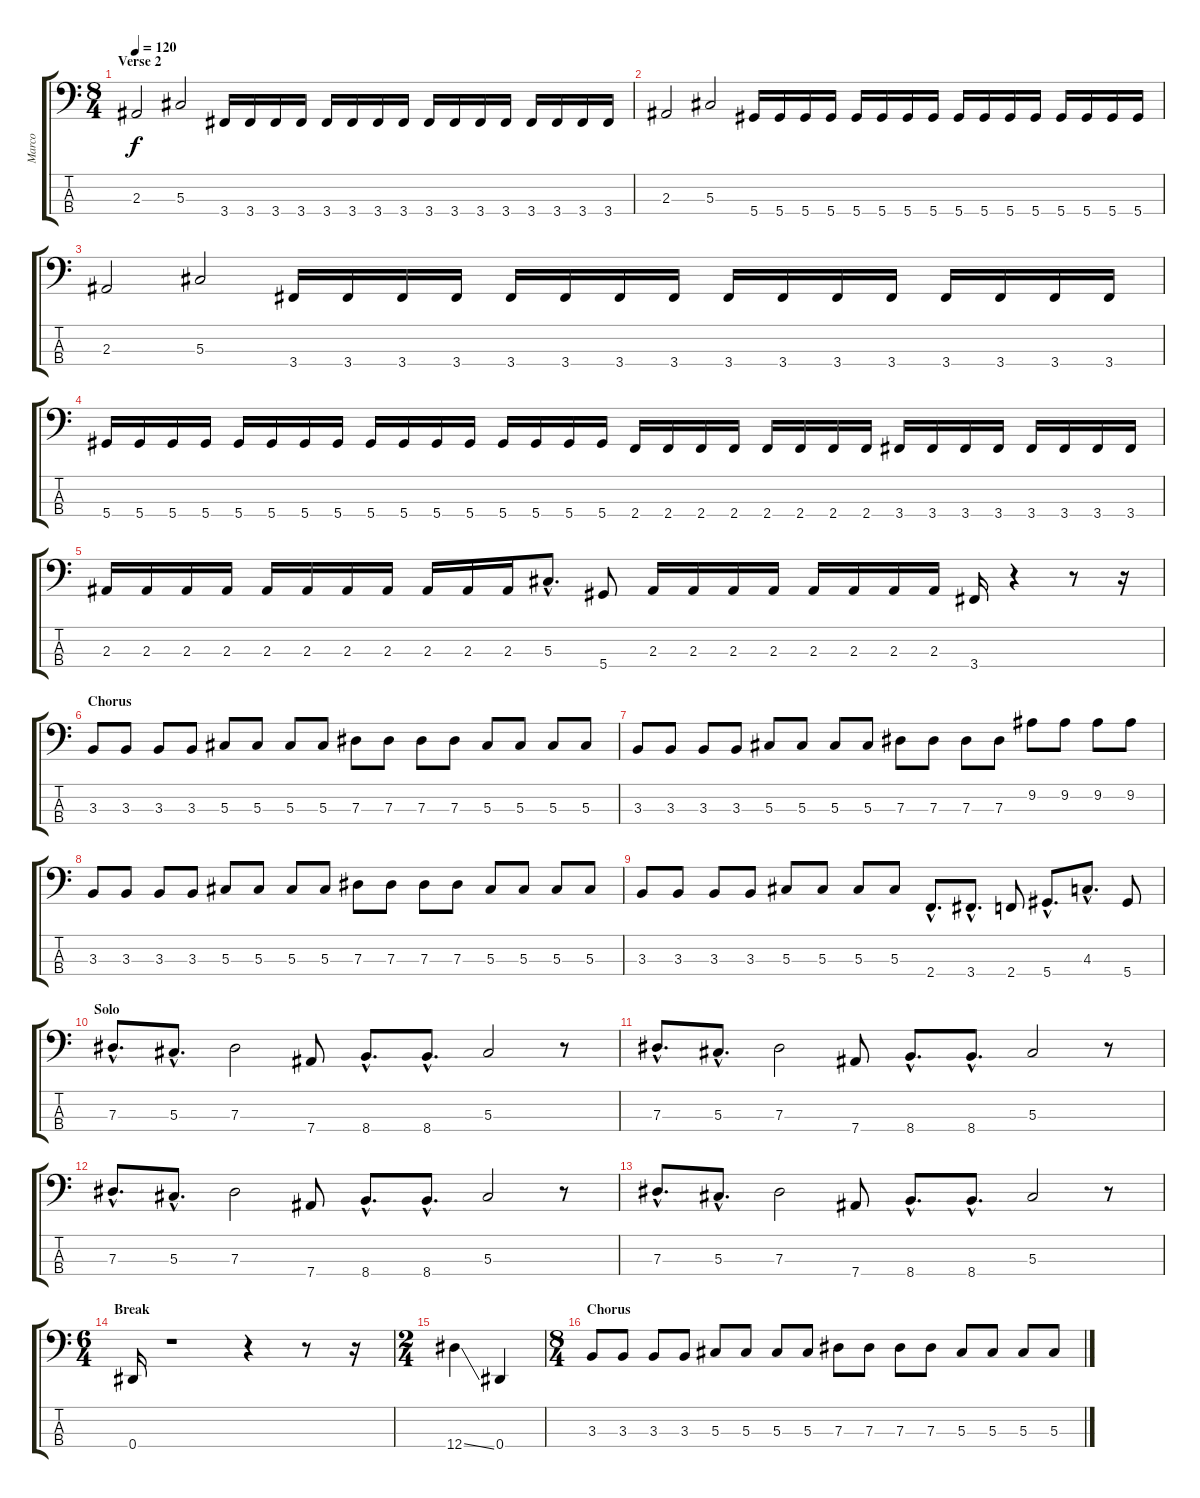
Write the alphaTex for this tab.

\track ("Marco" "Marco") {instrument electricbassfinger}
\staff {score tabs}
\tuning (Gb2 Db2 Ab1 Eb1) {hide}
\ts (8 4)
\section ("" "Verse 2")
\tempo 120
\clef f4
\ks c
2.3.2{dy f} 5.3.2 3.4.16 3.4.16 3.4.16 3.4.16 3.4.16 3.4.16 3.4.16 3.4.16 3.4.16 3.4.16 3.4.16 3.4.16 3.4.16 3.4.16 3.4.16 3.4.16 |
2.3.2 5.3.2 5.4.16 5.4.16 5.4.16 5.4.16 5.4.16 5.4.16 5.4.16 5.4.16 5.4.16 5.4.16 5.4.16 5.4.16 5.4.16 5.4.16 5.4.16 5.4.16 |
2.3.2 5.3.2 3.4.16 3.4.16 3.4.16 3.4.16 3.4.16 3.4.16 3.4.16 3.4.16 3.4.16 3.4.16 3.4.16 3.4.16 3.4.16 3.4.16 3.4.16 3.4.16 |
5.4.16 5.4.16 5.4.16 5.4.16 5.4.16 5.4.16 5.4.16 5.4.16 5.4.16 5.4.16 5.4.16 5.4.16 5.4.16 5.4.16 5.4.16 5.4.16 2.4.16 2.4.16 2.4.16 2.4.16 2.4.16 2.4.16 2.4.16 2.4.16 3.4.16 3.4.16 3.4.16 3.4.16 3.4.16 3.4.16 3.4.16 3.4.16 |
2.3.16 2.3.16 2.3.16 2.3.16 2.3.16 2.3.16 2.3.16 2.3.16 2.3.16 2.3.16 2.3.16 5.3{hac}.8{d} 5.4.8 2.3.16 2.3.16 2.3.16 2.3.16 2.3.16 2.3.16 2.3.16 2.3.16 3.4.16 r.4 r.8 r.16 |
\section ("" "Chorus")
3.3.8 3.3.8 3.3.8 3.3.8 5.3.8 5.3.8 5.3.8 5.3.8 7.3.8 7.3.8 7.3.8 7.3.8 5.3.8 5.3.8 5.3.8 5.3.8 |
3.3.8 3.3.8 3.3.8 3.3.8 5.3.8 5.3.8 5.3.8 5.3.8 7.3.8 7.3.8 7.3.8 7.3.8 9.2.8 9.2.8 9.2.8 9.2.8 |
3.3.8 3.3.8 3.3.8 3.3.8 5.3.8 5.3.8 5.3.8 5.3.8 7.3.8 7.3.8 7.3.8 7.3.8 5.3.8 5.3.8 5.3.8 5.3.8 |
3.3.8 3.3.8 3.3.8 3.3.8 5.3.8 5.3.8 5.3.8 5.3.8 2.4{hac}.8{d} 3.4{hac}.8{d} 2.4.8 5.4{hac}.8{d} 4.3{hac}.8{d} 5.4.8 |
\section ("" "Solo")
7.3{hac}.8{d} 5.3{hac}.8{d} 7.3.2 7.4.8 8.4{hac}.8{d} 8.4{hac}.8{d} 5.3.2 r.8 |
7.3{hac}.8{d} 5.3{hac}.8{d} 7.3.2 7.4.8 8.4{hac}.8{d} 8.4{hac}.8{d} 5.3.2 r.8 |
7.3{hac}.8{d} 5.3{hac}.8{d} 7.3.2 7.4.8 8.4{hac}.8{d} 8.4{hac}.8{d} 5.3.2 r.8 |
7.3{hac}.8{d} 5.3{hac}.8{d} 7.3.2 7.4.8 8.4{hac}.8{d} 8.4{hac}.8{d} 5.3.2 r.8 |
\ts (6 4)
\section ("" "Break")
0.4.16 r.1 r.4 r.8 r.16 |
\ts (2 4)
12.4{ss}.4 0.4.4 |
\ts (8 4)
\section ("" "Chorus")
3.3.8 3.3.8 3.3.8 3.3.8 5.3.8 5.3.8 5.3.8 5.3.8 7.3.8 7.3.8 7.3.8 7.3.8 5.3.8 5.3.8 5.3.8 5.3.8
